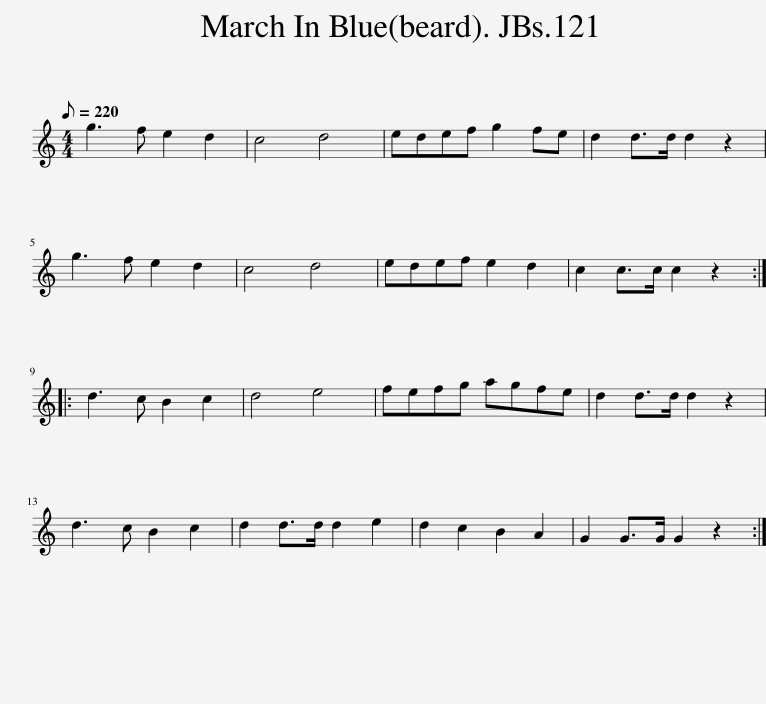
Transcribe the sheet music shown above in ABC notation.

X:1
L:1/8
Q:1/8=220
M:4/4
I:linebreak $
K:C
V:1 treble
V:1
 g3 f e2 d2 | c4 d4 | edef g2 fe | d2 d>d d2 z2 |$ g3 f e2 d2 | %5
 c4 d4 | edef e2 d2 | c2 c>c c2 z2 ::$ d3 c B2 c2 | d4 e4 | %10
 fefg agfe | d2 d>d d2 z2 |$ d3 c B2 c2 | d2 d>d d2 e2 | d2 c2 B2 A2 | %15
 G2 G>G G2 z2 :| %16
